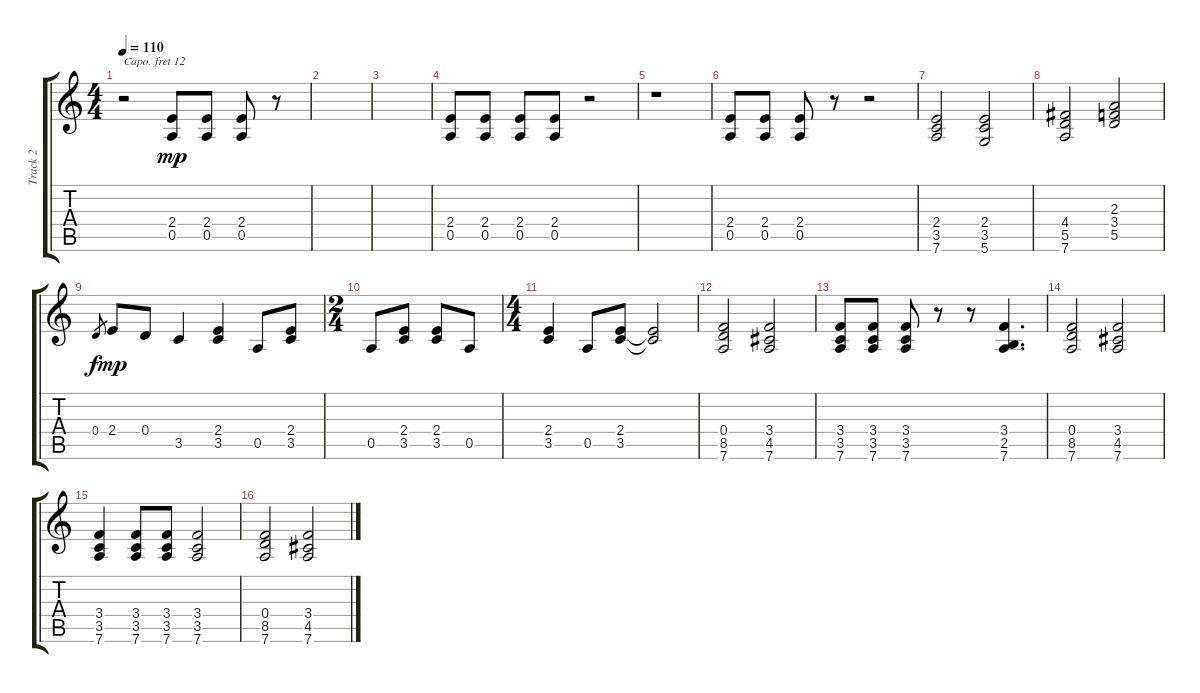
\track ("Track 2" "Track 2") {instrument drawbarorgan}
\staff {score tabs}
\capo 12
\tuning (E4 B3 G3 D3 A2 D2) {hide}
\ts (4 4)
\tempo 110
\clef g2
\ks c
r.2{dy mp} (2.4 0.5).8 (2.4 0.5).8 (2.4 0.5).8 r.8 |
|
|
(2.4 0.5).8 (2.4 0.5).8 (2.4 0.5).8 (2.4 0.5).8 r.2 |
r.1 |
(2.4 0.5).8 (2.4 0.5).8 (2.4 0.5).8 r.8 r.2 |
(2.4 3.5 7.6).2 (2.4 3.5 5.6).2 |
(4.4 5.5 7.6).2 (2.3 3.4 5.5).2 |
0.4.8{gr dy f} 2.4.8{dy mp} 0.4.8 3.5.4 (2.4 3.5).4 0.5.8 (2.4 3.5).8 |
\ts (2 4)
0.5.8 (2.4 3.5).8 (2.4 3.5).8 0.5.8 |
\ts (4 4)
(2.4 3.5).4 0.5.8 (2.4 3.5).8 (2.4{t} 3.5{t}).2 |
(0.4 8.5 7.6).2 (3.4 4.5 7.6).2 |
(3.4 3.5 7.6).8 (3.4 3.5 7.6).8 (3.4 3.5 7.6).8 r.8 r.8 (3.4 2.5 7.6).4{d} |
(0.4 8.5 7.6).2 (3.4 4.5 7.6).2 |
(3.4 3.5 7.6).4 (3.4 3.5 7.6).8 (3.4 3.5 7.6).8 (3.4 3.5 7.6).2 |
(0.4 8.5 7.6).2 (3.4 4.5 7.6).2
